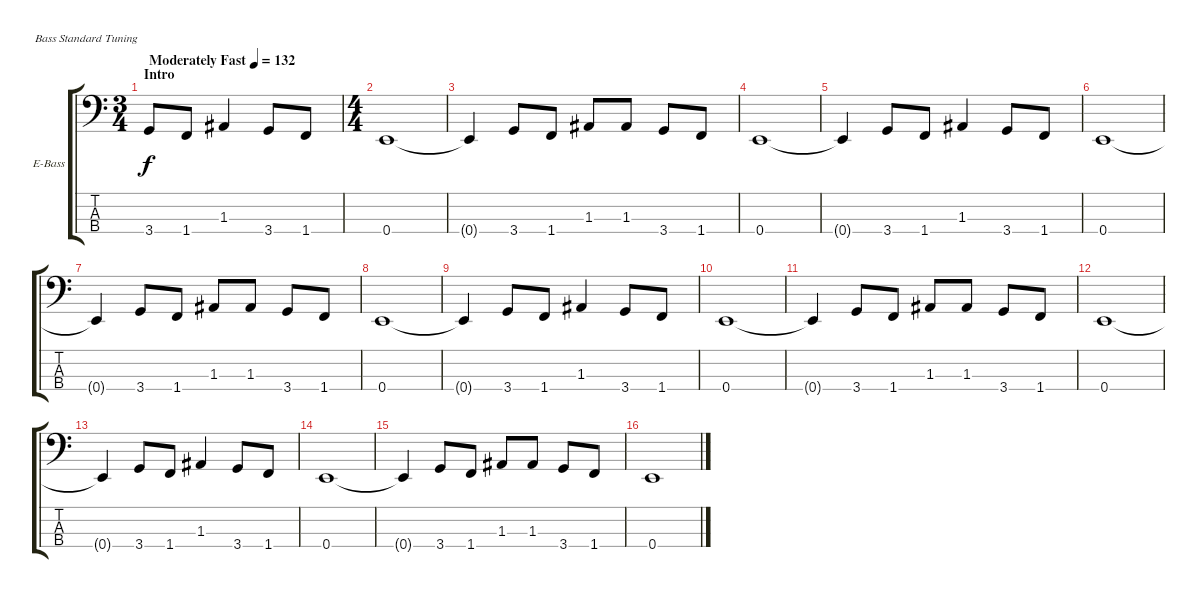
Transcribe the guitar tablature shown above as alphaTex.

\bracketExtendMode groupsimilarinstruments
\firstSystemTrackNameOrientation horizontal
\otherSystemsTrackNameOrientation horizontal
\track ("Bass" "E-Bass") {instrument electricbassfinger}
\staff {score tabs}
\tuning (G2 D2 A1 E1)
\ts (3 4)
\section ("" "Intro")
\tempo (132 "Moderately Fast")
\clef f4
\ks c
3.4.8{dy f instrument electricbassfinger} 1.4.8 1.3.4 3.4.8 1.4.8 |
\ts (4 4)
\beaming (8 2 2 2 2)
0.4.1 |
0.4{t}.4 3.4.8 1.4.8 1.3.8 1.3.8 3.4.8 1.4.8 |
0.4.1 |
0.4{t}.4 3.4.8 1.4.8 1.3.4 3.4.8 1.4.8 |
0.4.1 |
0.4{t}.4 3.4.8 1.4.8 1.3.8 1.3.8 3.4.8 1.4.8 |
0.4.1 |
0.4{t}.4 3.4.8 1.4.8 1.3.4 3.4.8 1.4.8 |
0.4.1 |
0.4{t}.4 3.4.8 1.4.8 1.3.8 1.3.8 3.4.8 1.4.8 |
0.4.1 |
0.4{t}.4 3.4.8 1.4.8 1.3.4 3.4.8 1.4.8 |
0.4.1 |
0.4{t}.4 3.4.8 1.4.8 1.3.8 1.3.8 3.4.8 1.4.8 |
0.4.1
